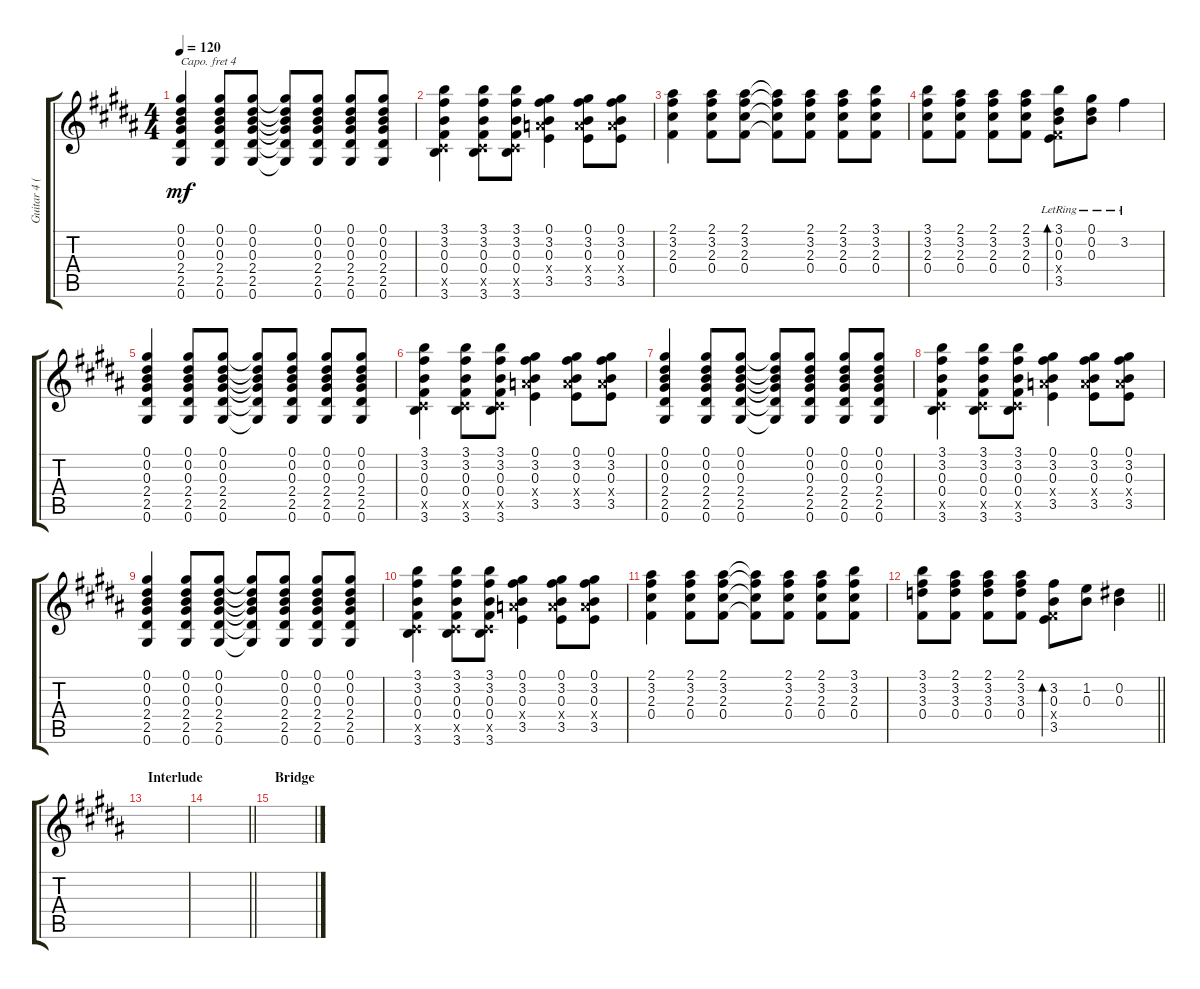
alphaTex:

\track ("Guitar 4 (Acoustic) CAPO 4th" "Guitar 4 (") {instrument acousticguitarsteel}
\staff {score tabs}
\capo 4
\tuning (E4 B3 G3 D3 A2 E2) {hide}
\ts (4 4)
\tempo 120
\clef g2
\ks b
(0.1 0.2 0.3 2.4 2.5 0.6).4{dy mf} (0.1 0.2 0.3 2.4 2.5 0.6).8 (0.1 0.2 0.3 2.4 2.5 0.6).8 (0.1{t} 0.2{t} 0.3{t} 2.4{t} 2.5{t} 0.6{t}).8 (0.1 0.2 0.3 2.4 2.5 0.6).8 (0.1 0.2 0.3 2.4 2.5 0.6).8 (0.1 0.2 0.3 2.4 2.5 0.6).8 |
(3.1 3.2 0.3 0.4 0.5{x} 3.6).4 (3.1 3.2 0.3 0.4 0.5{x} 3.6).8 (3.1 3.2 0.3 0.4 0.5{x} 3.6).8 (0.1 3.2 0.3 3.4{x} 3.5).4 (0.1 3.2 0.3 3.4{x} 3.5).8 (0.1 3.2 0.3 3.4{x} 3.5).8 |
(2.1 3.2 2.3 0.4).4 (2.1 3.2 2.3 0.4).8 (2.1 3.2 2.3 0.4).8 (2.1{t} 3.2{t} 2.3{t} 0.4{t}).8 (2.1 3.2 2.3 0.4).8 (2.1 3.2 2.3 0.4).8 (3.1 3.2 2.3 0.4).8 |
(3.1 3.2 2.3 0.4).8 (2.1 3.2 2.3 0.4).8 (2.1 3.2 2.3 0.4).8 (2.1 3.2 2.3 0.4).8 (3.1{lr} 0.2{lr} 0.3{lr} 0.4{x} 3.5{lr}).8{bd 60} (0.1{lr} 0.2{lr} 0.3{lr}).8 3.2{lr}.4 |
(0.1 0.2 0.3 2.4 2.5 0.6).4 (0.1 0.2 0.3 2.4 2.5 0.6).8 (0.1 0.2 0.3 2.4 2.5 0.6).8 (0.1{t} 0.2{t} 0.3{t} 2.4{t} 2.5{t} 0.6{t}).8 (0.1 0.2 0.3 2.4 2.5 0.6).8 (0.1 0.2 0.3 2.4 2.5 0.6).8 (0.1 0.2 0.3 2.4 2.5 0.6).8 |
(3.1 3.2 0.3 0.4 0.5{x} 3.6).4 (3.1 3.2 0.3 0.4 0.5{x} 3.6).8 (3.1 3.2 0.3 0.4 0.5{x} 3.6).8 (0.1 3.2 0.3 3.4{x} 3.5).4 (0.1 3.2 0.3 3.4{x} 3.5).8 (0.1 3.2 0.3 3.4{x} 3.5).8 |
(0.1 0.2 0.3 2.4 2.5 0.6).4 (0.1 0.2 0.3 2.4 2.5 0.6).8 (0.1 0.2 0.3 2.4 2.5 0.6).8 (0.1{t} 0.2{t} 0.3{t} 2.4{t} 2.5{t} 0.6{t}).8 (0.1 0.2 0.3 2.4 2.5 0.6).8 (0.1 0.2 0.3 2.4 2.5 0.6).8 (0.1 0.2 0.3 2.4 2.5 0.6).8 |
(3.1 3.2 0.3 0.4 0.5{x} 3.6).4 (3.1 3.2 0.3 0.4 0.5{x} 3.6).8 (3.1 3.2 0.3 0.4 0.5{x} 3.6).8 (0.1 3.2 0.3 3.4{x} 3.5).4 (0.1 3.2 0.3 3.4{x} 3.5).8 (0.1 3.2 0.3 3.4{x} 3.5).8 |
(0.1 0.2 0.3 2.4 2.5 0.6).4 (0.1 0.2 0.3 2.4 2.5 0.6).8 (0.1 0.2 0.3 2.4 2.5 0.6).8 (0.1{t} 0.2{t} 0.3{t} 2.4{t} 2.5{t} 0.6{t}).8 (0.1 0.2 0.3 2.4 2.5 0.6).8 (0.1 0.2 0.3 2.4 2.5 0.6).8 (0.1 0.2 0.3 2.4 2.5 0.6).8 |
(3.1 3.2 0.3 0.4 0.5{x} 3.6).4 (3.1 3.2 0.3 0.4 0.5{x} 3.6).8 (3.1 3.2 0.3 0.4 0.5{x} 3.6).8 (0.1 3.2 0.3 3.4{x} 3.5).4 (0.1 3.2 0.3 3.4{x} 3.5).8 (0.1 3.2 0.3 3.4{x} 3.5).8 |
(2.1 3.2 2.3 0.4).4 (2.1 3.2 2.3 0.4).8 (2.1 3.2 2.3 0.4).8 (2.1{t} 3.2{t} 2.3{t} 0.4{t}).8 (2.1 3.2 2.3 0.4).8 (2.1 3.2 2.3 0.4).8 (3.1 3.2 2.3 0.4).8 |
\barLineRight lightlight
(3.1 3.2 3.3 0.4).8 (2.1 3.2 3.3 0.4).8 (2.1 3.2 3.3 0.4).8 (2.1 3.2 3.3 0.4).8 (3.2 0.3 0.4{x} 3.5).8{bd 60} (1.2 0.3).8 (0.2 0.3).4 |
\section ("" "Interlude")
|
\barLineRight lightlight
|
\section ("" "Bridge")
